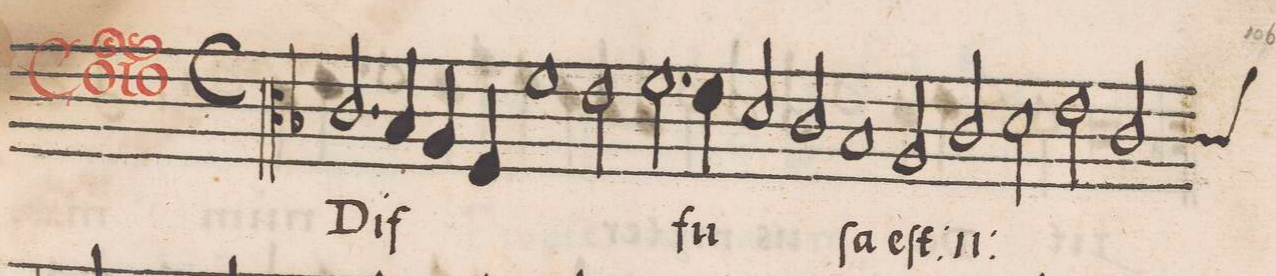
**kern	**text
*I"CANTVS	*
*clefC3	*
*k[b-]	*
*met(C)	*
*M2/1	*
2.c/	Dif-
4B-/	.
4A/	.
4F/	.
1f\	.
=2-	=2-
2e\	.
2.f\	.
4e\	-fu-
=3-	=3-
2d/	.
2c/	.
1B-	-ſa
=4-	=4-
2A/	eſt
*	*ij
2c/	dif-
2d\	-fu-
2e\	-ſa
=5-	=5-
*custos:c	*
2c/	eſt
*	*Xij
*-	*-
